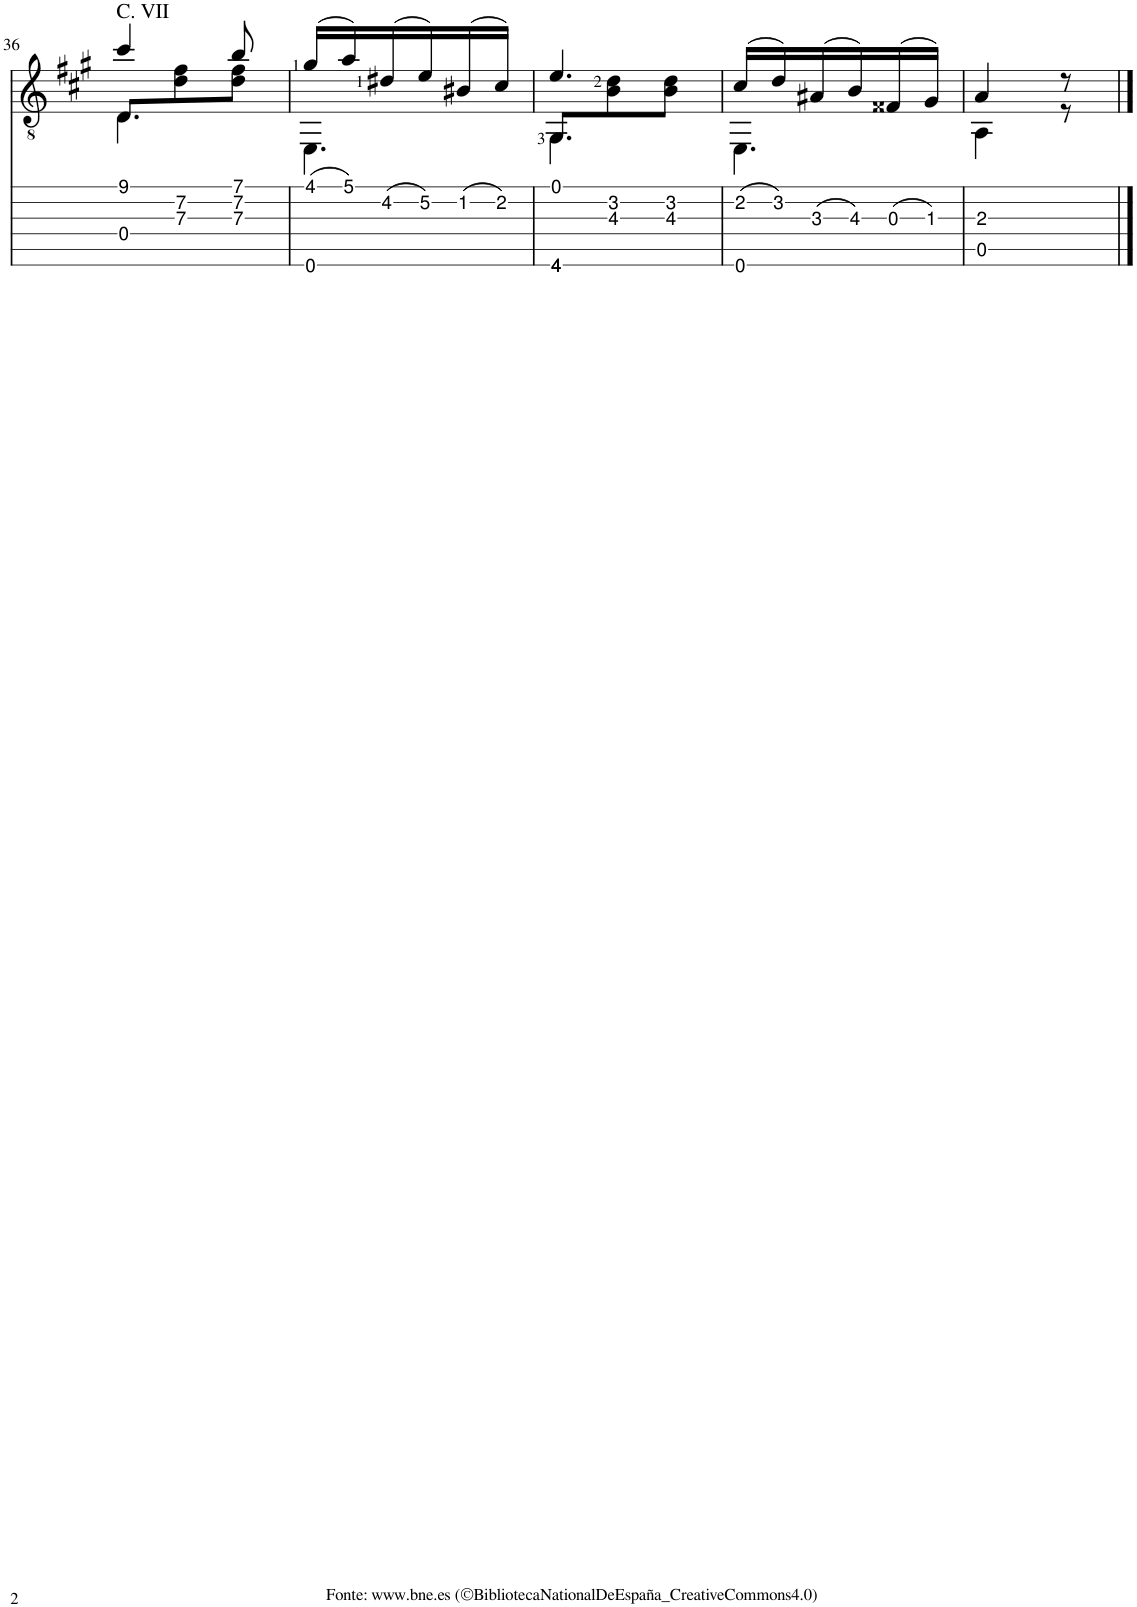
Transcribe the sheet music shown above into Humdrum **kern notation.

**kern	**kern
*part1	*part1
*staff2	*staff1
*I"Guitar	*
*I'Guit.	*
!!LO:PB:g=z
*	*clefGv2
*k[f#c#g#]	*k[f#c#g#]
*M3/8	*M3/8
=36	=36
*^	*^
*	*^	*	*^
!	!	!	!LO:TX:a:t=C. VII	!	!
4cc#	8DL	4.D	4cc#/	8D/L	4.D\
.	8d\ 8f#\	.	.	8d\ 8f#\	.
8b	8d\ 8f#\J	.	8b/	8d\ 8f#\J	.
*	*v	*v	*	*	*
*	*	*	*v	*v
=37	=37	=37	=37
16g#LL	4.EE	(16g#/LL	4.EE\
16a	.	16a/)	.
16d#	.	(16d#X/	.
16e	.	16e/)	.
16B#	.	(16B#X/	.
16c#JJ	.	16c#/JJ)	.
=38	=38	=38	=38
*	*^	*	*^
4.e	8GG#L	4.GG#	4.e/	8GG#/L	4.GG#\
.	8B\ 8d\	.	.	8B\ 8d\	.
.	8B\ 8d\J	.	.	8B\ 8d\J	.
*	*v	*v	*	*	*
*	*	*	*v	*v
=39	=39	=39	=39
16c#LL	4.EE	(16c#/LL	4.EE\
16d	.	16d/)	.
16A#	.	(16A#X/	.
16B	.	16B/)	.
16F##	.	(16F##X/	.
16G#JJ	.	16G#/JJ)	.
=40	=40	=40	=40
4A	4AA	4A/	4AA\
8r	8r	8r	8r
*v	*v	*	*
*	*v	*v
==	==
*-	*-
